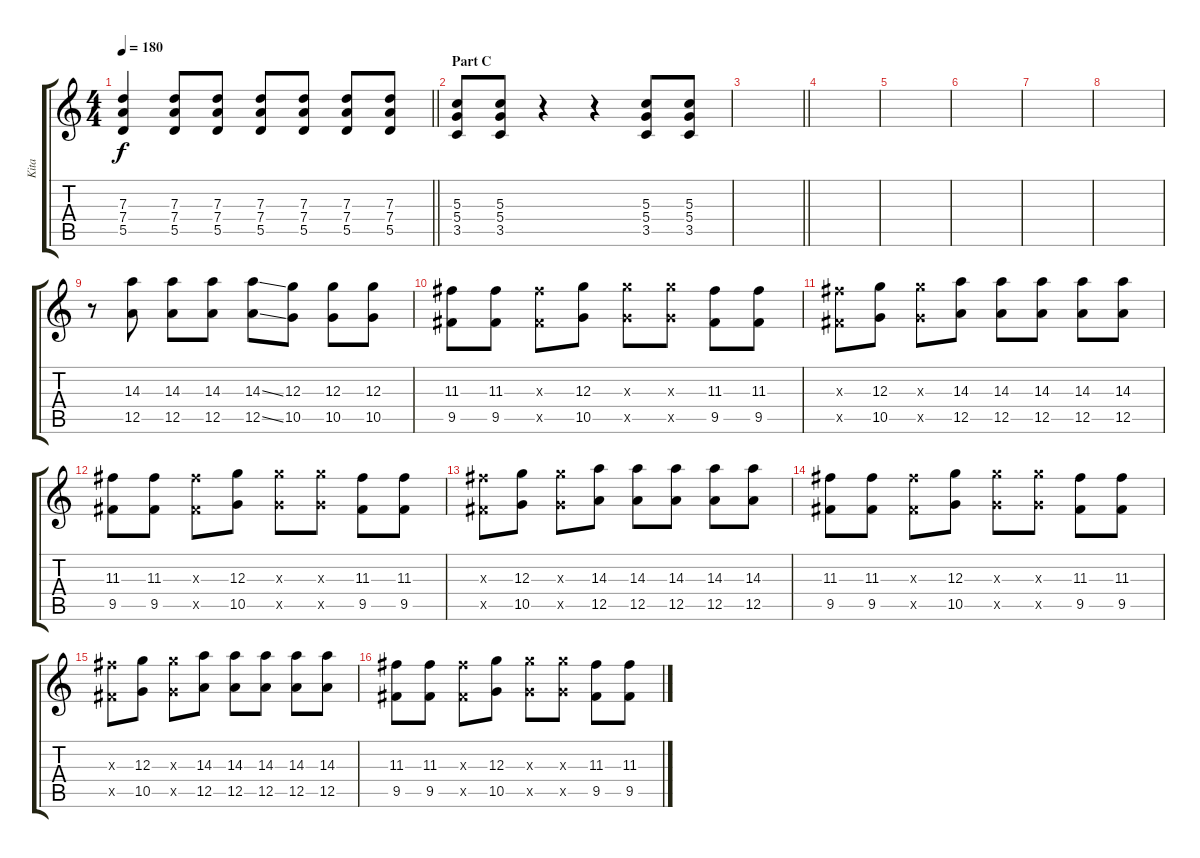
\track ("Kita" "Kita") {instrument distortionguitar}
\staff {score tabs}
\tuning (E4 B3 G3 D3 A2 E2) {hide}
\ts (4 4)
\tempo 180
\clef g2
\barLineRight lightlight
\ks c
(7.3 7.4 5.5).4{dy f} (7.3 7.4 5.5).8 (7.3 7.4 5.5).8 (7.3 7.4 5.5).8 (7.3 7.4 5.5).8 (7.3 7.4 5.5).8 (7.3 7.4 5.5).8 |
\section ("" "Part C")
(5.3 5.4 3.5).8 (5.3 5.4 3.5).8 r.4 r.4 (5.3 5.4 3.5).8 (5.3 5.4 3.5).8 |
\barLineRight lightlight
|
|
|
|
|
|
r.8 (14.3 12.5).8 (14.3 12.5).8 (14.3 12.5).8 (14.3{ss} 12.5{ss}).8 (12.3 10.5).8 (12.3 10.5).8 (12.3 10.5).8 |
(11.3 9.5).8 (11.3 9.5).8 (11.3{x} 9.5{x}).8 (12.3 10.5).8 (12.3{x} 10.5{x}).8 (12.3{x} 10.5{x}).8 (11.3 9.5).8 (11.3 9.5).8 |
(11.3{x} 9.5{x}).8 (12.3 10.5).8 (12.3{x} 10.5{x}).8 (14.3 12.5).8 (14.3 12.5).8 (14.3 12.5).8 (14.3 12.5).8 (14.3 12.5).8 |
(11.3 9.5).8 (11.3 9.5).8 (11.3{x} 9.5{x}).8 (12.3 10.5).8 (12.3{x} 10.5{x}).8 (12.3{x} 10.5{x}).8 (11.3 9.5).8 (11.3 9.5).8 |
(11.3{x} 9.5{x}).8 (12.3 10.5).8 (12.3{x} 10.5{x}).8 (14.3 12.5).8 (14.3 12.5).8 (14.3 12.5).8 (14.3 12.5).8 (14.3 12.5).8 |
(11.3 9.5).8 (11.3 9.5).8 (11.3{x} 9.5{x}).8 (12.3 10.5).8 (12.3{x} 10.5{x}).8 (12.3{x} 10.5{x}).8 (11.3 9.5).8 (11.3 9.5).8 |
(11.3{x} 9.5{x}).8 (12.3 10.5).8 (12.3{x} 10.5{x}).8 (14.3 12.5).8 (14.3 12.5).8 (14.3 12.5).8 (14.3 12.5).8 (14.3 12.5).8 |
(11.3 9.5).8 (11.3 9.5).8 (11.3{x} 9.5{x}).8 (12.3 10.5).8 (12.3{x} 10.5{x}).8 (12.3{x} 10.5{x}).8 (11.3 9.5).8 (11.3 9.5).8
